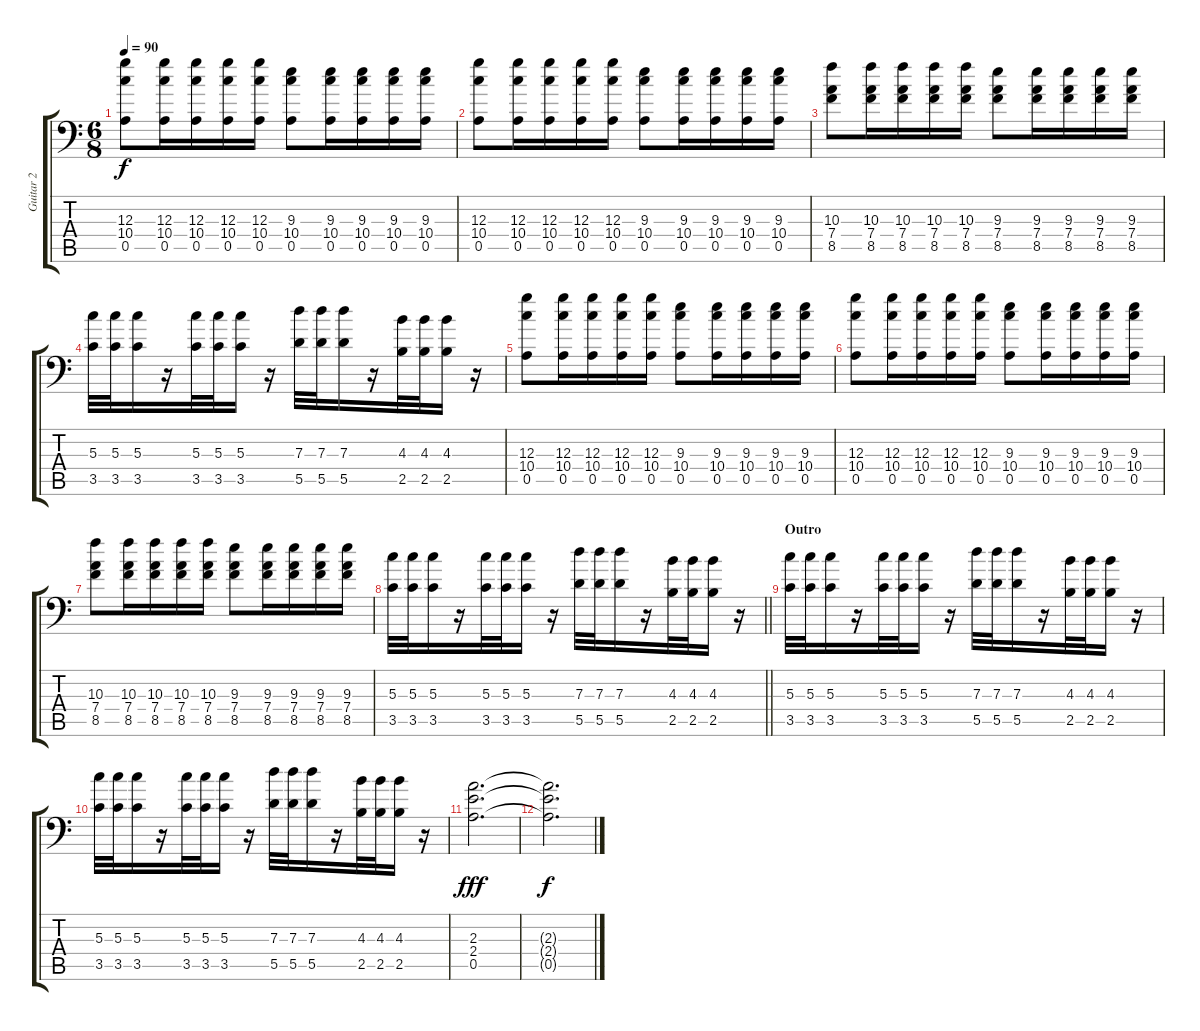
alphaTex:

\track ("Guitar 2" "Guitar 2") {instrument overdrivenguitar}
\staff {score tabs}
\tuning (E4 C4 G3 D3 A2 A1) {hide}
\ts (6 8)
\tempo 90
\clef f4
\ks c
(12.3 10.4 0.5).8{dy f} (12.3 10.4 0.5).16 (12.3 10.4 0.5).16 (12.3 10.4 0.5).16 (12.3 10.4 0.5).16 (9.3 10.4 0.5).8 (9.3 10.4 0.5).16 (9.3 10.4 0.5).16 (9.3 10.4 0.5).16 (9.3 10.4 0.5).16 |
(12.3 10.4 0.5).8 (12.3 10.4 0.5).16 (12.3 10.4 0.5).16 (12.3 10.4 0.5).16 (12.3 10.4 0.5).16 (9.3 10.4 0.5).8 (9.3 10.4 0.5).16 (9.3 10.4 0.5).16 (9.3 10.4 0.5).16 (9.3 10.4 0.5).16 |
(10.3 7.4 8.5).8 (10.3 7.4 8.5).16 (10.3 7.4 8.5).16 (10.3 7.4 8.5).16 (10.3 7.4 8.5).16 (9.3 7.4 8.5).8 (9.3 7.4 8.5).16 (9.3 7.4 8.5).16 (9.3 7.4 8.5).16 (9.3 7.4 8.5).16 |
(5.3 3.5).32 (5.3 3.5).32 (5.3 3.5).16 r.16 (5.3 3.5).32 (5.3 3.5).32 (5.3 3.5).16 r.16 (7.3 5.5).32 (7.3 5.5).32 (7.3 5.5).16 r.16 (4.3 2.5).32 (4.3 2.5).32 (4.3 2.5).16 r.16 |
(12.3 10.4 0.5).8 (12.3 10.4 0.5).16 (12.3 10.4 0.5).16 (12.3 10.4 0.5).16 (12.3 10.4 0.5).16 (9.3 10.4 0.5).8 (9.3 10.4 0.5).16 (9.3 10.4 0.5).16 (9.3 10.4 0.5).16 (9.3 10.4 0.5).16 |
(12.3 10.4 0.5).8 (12.3 10.4 0.5).16 (12.3 10.4 0.5).16 (12.3 10.4 0.5).16 (12.3 10.4 0.5).16 (9.3 10.4 0.5).8 (9.3 10.4 0.5).16 (9.3 10.4 0.5).16 (9.3 10.4 0.5).16 (9.3 10.4 0.5).16 |
(10.3 7.4 8.5).8 (10.3 7.4 8.5).16 (10.3 7.4 8.5).16 (10.3 7.4 8.5).16 (10.3 7.4 8.5).16 (9.3 7.4 8.5).8 (9.3 7.4 8.5).16 (9.3 7.4 8.5).16 (9.3 7.4 8.5).16 (9.3 7.4 8.5).16 |
\barLineRight lightlight
(5.3 3.5).32 (5.3 3.5).32 (5.3 3.5).16 r.16 (5.3 3.5).32 (5.3 3.5).32 (5.3 3.5).16 r.16 (7.3 5.5).32 (7.3 5.5).32 (7.3 5.5).16 r.16 (4.3 2.5).32 (4.3 2.5).32 (4.3 2.5).16 r.16 |
\section ("" "Outro")
(5.3 3.5).32 (5.3 3.5).32 (5.3 3.5).16 r.16 (5.3 3.5).32 (5.3 3.5).32 (5.3 3.5).16 r.16 (7.3 5.5).32 (7.3 5.5).32 (7.3 5.5).16 r.16 (4.3 2.5).32 (4.3 2.5).32 (4.3 2.5).16 r.16 |
(5.3 3.5).32 (5.3 3.5).32 (5.3 3.5).16 r.16 (5.3 3.5).32 (5.3 3.5).32 (5.3 3.5).16 r.16 (7.3 5.5).32 (7.3 5.5).32 (7.3 5.5).16 r.16 (4.3 2.5).32 (4.3 2.5).32 (4.3 2.5).16 r.16 |
(2.3 2.4 0.5).2{d dy fff} |
(2.3{t} 2.4{t} 0.5{t}).2{d dy f}
